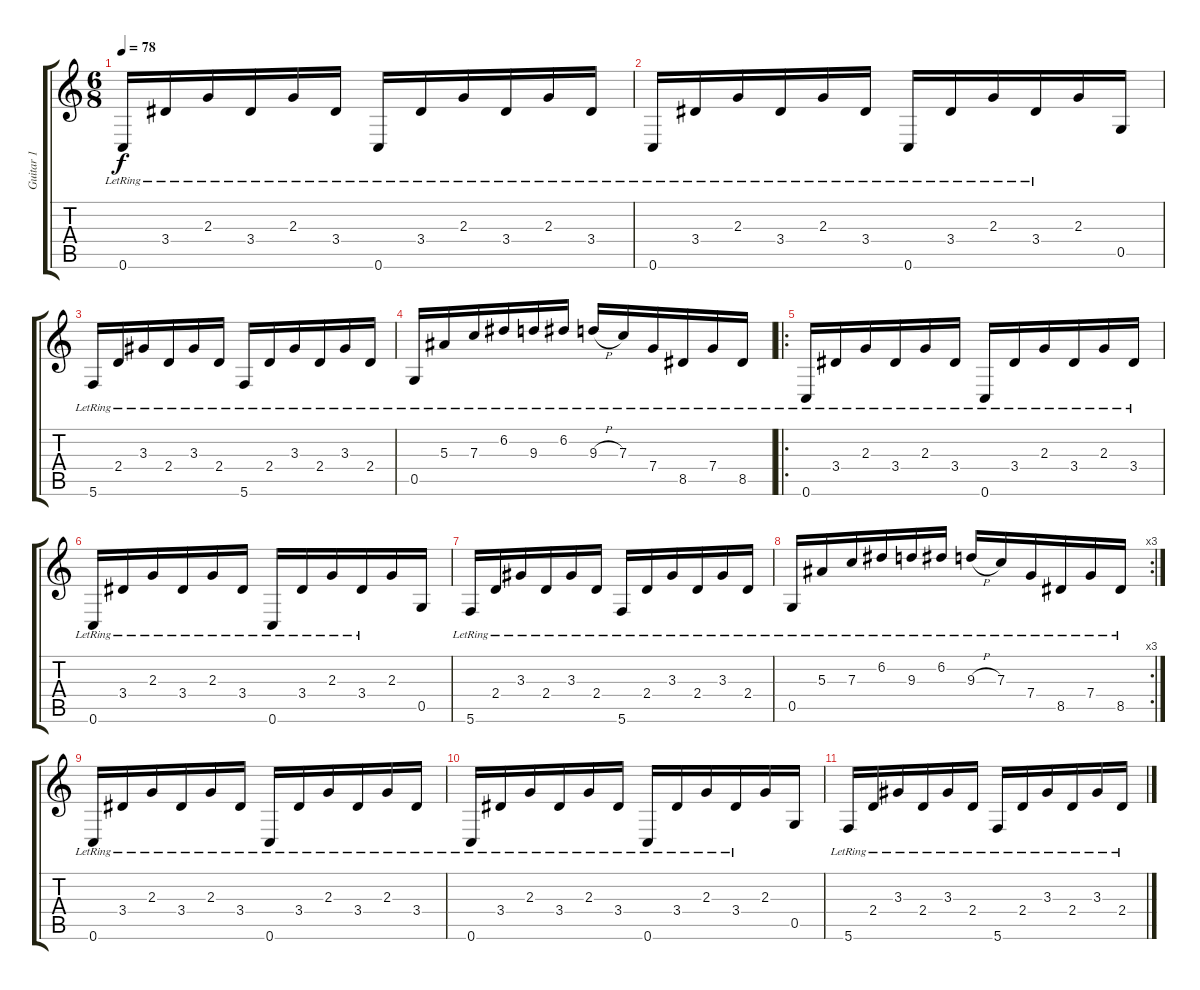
\track ("Guitar 1" "Guitar 1") {instrument electricguitarclean}
\staff {score tabs}
\tuning (D4 A3 F3 C3 G2 C2) {hide}
\ts (6 8)
\tempo 78
\clef g2
\ks c
0.6{lr}.16{dy f volume 11} 3.4{lr}.16 2.3{lr}.16 3.4{lr}.16 2.3{lr}.16 3.4{lr}.16 0.6{lr}.16 3.4{lr}.16 2.3{lr}.16 3.4{lr}.16 2.3{lr}.16 3.4{lr}.16 |
0.6{lr}.16 3.4{lr}.16 2.3{lr}.16 3.4{lr}.16 2.3{lr}.16 3.4{lr}.16 0.6{lr}.16 3.4{lr}.16 2.3{lr}.16 3.4{lr}.16 2.3.16 0.5.16 |
5.6{lr}.16 2.4{lr}.16 3.3{lr}.16 2.4{lr}.16 3.3{lr}.16 2.4{lr}.16 5.6{lr}.16 2.4{lr}.16 3.3{lr}.16 2.4{lr}.16 3.3{lr}.16 2.4{lr}.16 |
0.5{lr}.16 5.3{lr}.16 7.3{lr}.16 6.2{lr}.16 9.3{lr}.16 6.2{lr}.16 9.3{h lr}.16 7.3{lr}.16 7.4{lr}.16 8.5{lr}.16 7.4{lr}.16 8.5{lr}.16 |
\ro
0.6{lr}.16 3.4{lr}.16 2.3{lr}.16 3.4{lr}.16 2.3{lr}.16 3.4{lr}.16 0.6{lr}.16 3.4{lr}.16 2.3{lr}.16 3.4{lr}.16 2.3{lr}.16 3.4{lr}.16 |
0.6{lr}.16 3.4{lr}.16 2.3{lr}.16 3.4{lr}.16 2.3{lr}.16 3.4{lr}.16 0.6{lr}.16 3.4{lr}.16 2.3{lr}.16 3.4{lr}.16 2.3.16 0.5.16 |
5.6{lr}.16 2.4{lr}.16 3.3{lr}.16 2.4{lr}.16 3.3{lr}.16 2.4{lr}.16 5.6{lr}.16 2.4{lr}.16 3.3{lr}.16 2.4{lr}.16 3.3{lr}.16 2.4{lr}.16 |
\rc 3
0.5{lr}.16 5.3{lr}.16 7.3{lr}.16 6.2{lr}.16 9.3{lr}.16 6.2{lr}.16 9.3{h lr}.16 7.3{lr}.16 7.4{lr}.16 8.5{lr}.16 7.4{lr}.16 8.5{lr}.16 |
0.6{lr}.16 3.4{lr}.16 2.3{lr}.16 3.4{lr}.16 2.3{lr}.16 3.4{lr}.16 0.6{lr}.16 3.4{lr}.16 2.3{lr}.16 3.4{lr}.16 2.3{lr}.16 3.4{lr}.16 |
0.6{lr}.16 3.4{lr}.16 2.3{lr}.16 3.4{lr}.16 2.3{lr}.16 3.4{lr}.16 0.6{lr}.16 3.4{lr}.16 2.3{lr}.16 3.4{lr}.16 2.3.16 0.5.16 |
5.6{lr}.16 2.4{lr}.16 3.3{lr}.16 2.4{lr}.16 3.3{lr}.16 2.4{lr}.16 5.6{lr}.16 2.4{lr}.16 3.3{lr}.16 2.4{lr}.16 3.3{lr}.16 2.4{lr}.16
